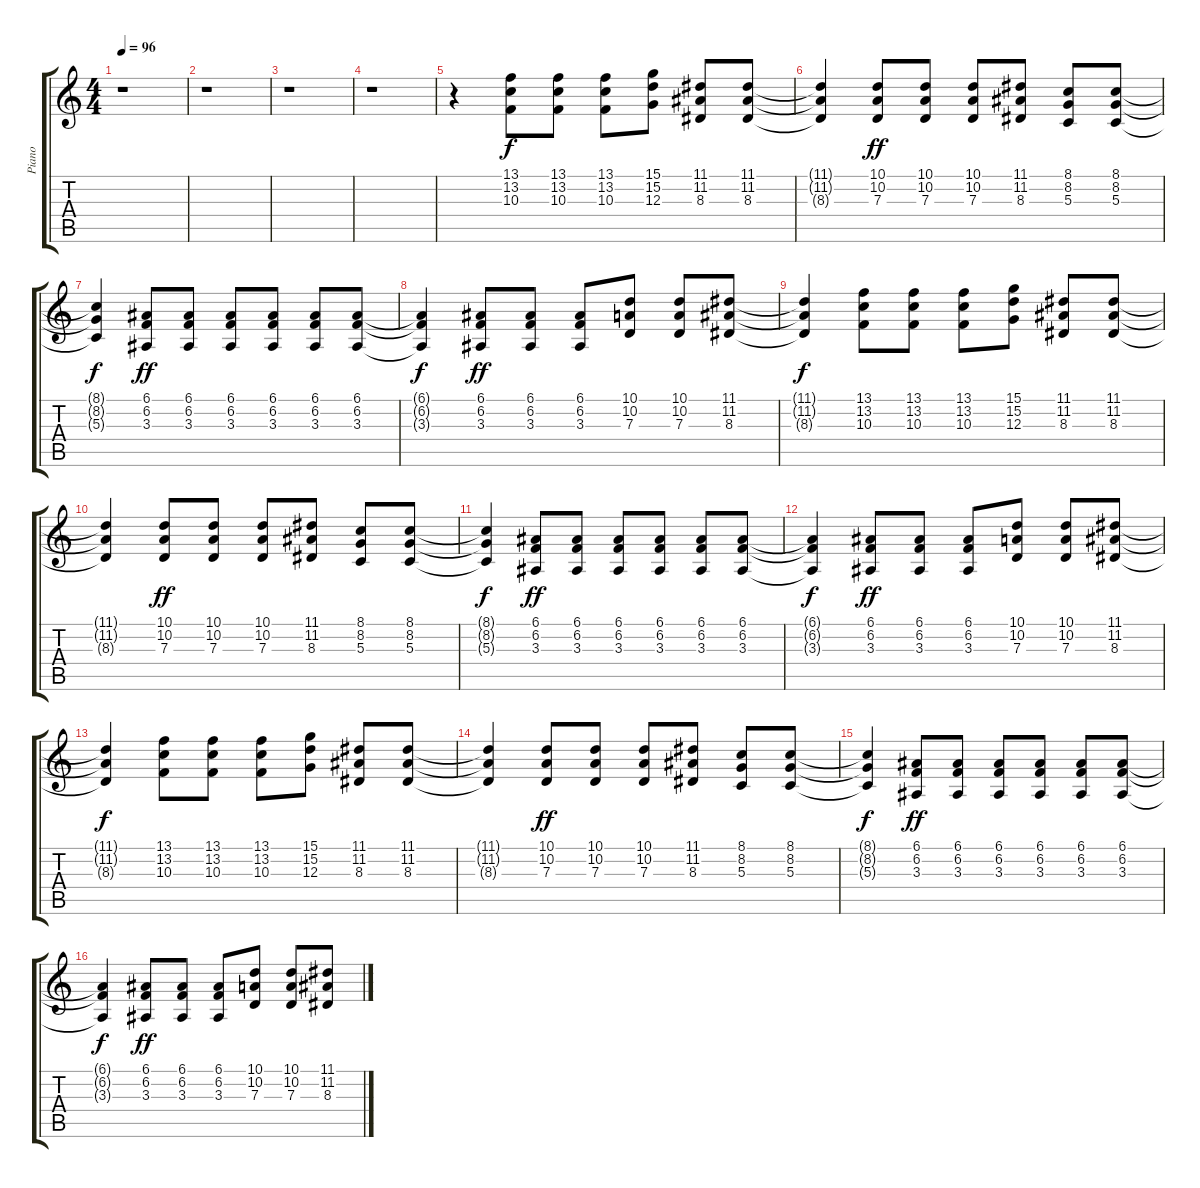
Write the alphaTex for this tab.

\track ("Piano" "Piano") {instrument acousticgrandpiano}
\staff {score tabs}
\tuning (E4 B3 G3 D3 A2 E2) {hide}
\ts (4 4)
\tempo 96
\clef g2
\ks c
r.1{dy f} |
r.1 |
r.1 |
r.1 |
r.4 (13.1 13.2 10.3).8 (13.1 13.2 10.3).8 (13.1 13.2 10.3).8 (15.1 15.2 12.3).8 (11.1 11.2 8.3).8 (11.1 11.2 8.3).8 |
(11.1{t} 11.2{t} 8.3{t}).4 (10.1 10.2 7.3).8{dy ff} (10.1 10.2 7.3).8 (10.1 10.2 7.3).8 (11.1 11.2 8.3).8 (8.1 8.2 5.3).8 (8.1 8.2 5.3).8 |
(8.1{t} 8.2{t} 5.3{t}).4{dy f} (6.1 6.2 3.3).8{dy ff} (6.1 6.2 3.3).8 (6.1 6.2 3.3).8 (6.1 6.2 3.3).8 (6.1 6.2 3.3).8 (6.1 6.2 3.3).8 |
(6.1{t} 6.2{t} 3.3{t}).4{dy f} (6.1 6.2 3.3).8{dy ff} (6.1 6.2 3.3).8 (6.1 6.2 3.3).8 (10.1 10.2 7.3).8 (10.1 10.2 7.3).8 (11.1 11.2 8.3).8 |
(11.1{t} 11.2{t} 8.3{t}).4{dy f} (13.1 13.2 10.3).8 (13.1 13.2 10.3).8 (13.1 13.2 10.3).8 (15.1 15.2 12.3).8 (11.1 11.2 8.3).8 (11.1 11.2 8.3).8 |
(11.1{t} 11.2{t} 8.3{t}).4 (10.1 10.2 7.3).8{dy ff} (10.1 10.2 7.3).8 (10.1 10.2 7.3).8 (11.1 11.2 8.3).8 (8.1 8.2 5.3).8 (8.1 8.2 5.3).8 |
(8.1{t} 8.2{t} 5.3{t}).4{dy f} (6.1 6.2 3.3).8{dy ff} (6.1 6.2 3.3).8 (6.1 6.2 3.3).8 (6.1 6.2 3.3).8 (6.1 6.2 3.3).8 (6.1 6.2 3.3).8 |
(6.1{t} 6.2{t} 3.3{t}).4{dy f} (6.1 6.2 3.3).8{dy ff} (6.1 6.2 3.3).8 (6.1 6.2 3.3).8 (10.1 10.2 7.3).8 (10.1 10.2 7.3).8 (11.1 11.2 8.3).8 |
(11.1{t} 11.2{t} 8.3{t}).4{dy f} (13.1 13.2 10.3).8 (13.1 13.2 10.3).8 (13.1 13.2 10.3).8 (15.1 15.2 12.3).8 (11.1 11.2 8.3).8 (11.1 11.2 8.3).8 |
(11.1{t} 11.2{t} 8.3{t}).4 (10.1 10.2 7.3).8{dy ff} (10.1 10.2 7.3).8 (10.1 10.2 7.3).8 (11.1 11.2 8.3).8 (8.1 8.2 5.3).8 (8.1 8.2 5.3).8 |
(8.1{t} 8.2{t} 5.3{t}).4{dy f} (6.1 6.2 3.3).8{dy ff} (6.1 6.2 3.3).8 (6.1 6.2 3.3).8 (6.1 6.2 3.3).8 (6.1 6.2 3.3).8 (6.1 6.2 3.3).8 |
(6.1{t} 6.2{t} 3.3{t}).4{dy f} (6.1 6.2 3.3).8{dy ff} (6.1 6.2 3.3).8 (6.1 6.2 3.3).8 (10.1 10.2 7.3).8 (10.1 10.2 7.3).8 (11.1 11.2 8.3).8
